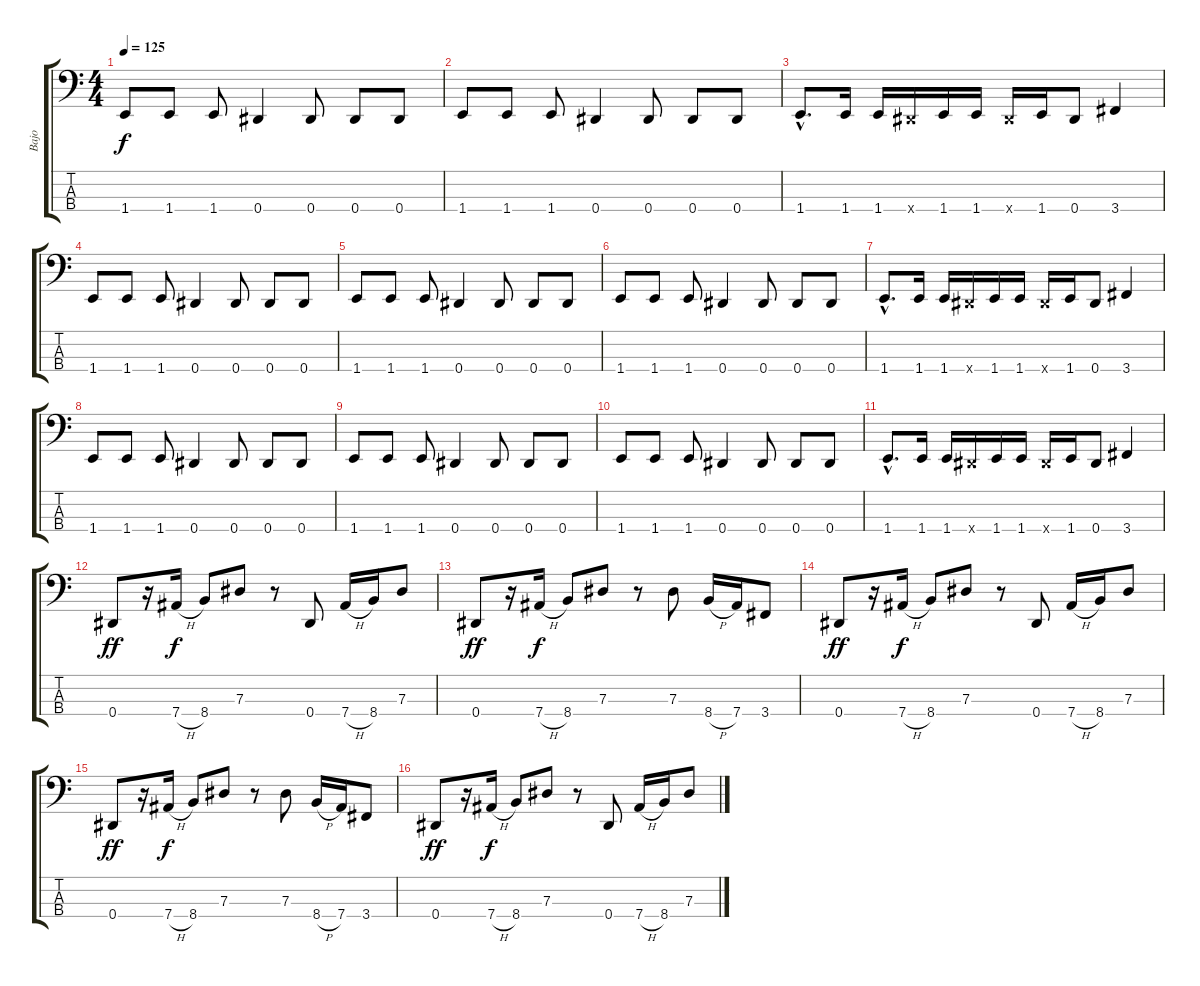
\track ("Bajo" "Bajo") {instrument electricbasspick}
\staff {score tabs}
\tuning (Gb2 Db2 Ab1 Eb1) {hide}
\ts (4 4)
\tempo 125
\clef f4
\ks c
1.4.8{dy f} 1.4.8 1.4.8 0.4.4 0.4.8 0.4.8 0.4.8 |
1.4.8 1.4.8 1.4.8 0.4.4 0.4.8 0.4.8 0.4.8 |
1.4{hac}.8{d} 1.4.16 1.4.16 0.4{x}.16 1.4.16 1.4.16 0.4{x}.16 1.4.16 0.4.8 3.4.4 |
1.4.8 1.4.8 1.4.8 0.4.4 0.4.8 0.4.8 0.4.8 |
1.4.8 1.4.8 1.4.8 0.4.4 0.4.8 0.4.8 0.4.8 |
1.4.8 1.4.8 1.4.8 0.4.4 0.4.8 0.4.8 0.4.8 |
1.4{hac}.8{d} 1.4.16 1.4.16 0.4{x}.16 1.4.16 1.4.16 0.4{x}.16 1.4.16 0.4.8 3.4.4 |
1.4.8 1.4.8 1.4.8 0.4.4 0.4.8 0.4.8 0.4.8 |
1.4.8 1.4.8 1.4.8 0.4.4 0.4.8 0.4.8 0.4.8 |
1.4.8 1.4.8 1.4.8 0.4.4 0.4.8 0.4.8 0.4.8 |
1.4{hac}.8{d} 1.4.16 1.4.16 0.4{x}.16 1.4.16 1.4.16 0.4{x}.16 1.4.16 0.4.8 3.4.4 |
0.4.8{dy ff} r.16 7.4{h}.16{dy f} 8.4.8 7.3.8 r.8 0.4.8 7.4{h}.16 8.4.16 7.3.8 |
0.4.8{dy ff} r.16 7.4{h}.16{dy f} 8.4.8 7.3.8 r.8 7.3.8 8.4{h}.16 7.4.16 3.4.8 |
0.4.8{dy ff} r.16 7.4{h}.16{dy f} 8.4.8 7.3.8 r.8 0.4.8 7.4{h}.16 8.4.16 7.3.8 |
0.4.8{dy ff} r.16 7.4{h}.16{dy f} 8.4.8 7.3.8 r.8 7.3.8 8.4{h}.16 7.4.16 3.4.8 |
0.4.8{dy ff} r.16 7.4{h}.16{dy f} 8.4.8 7.3.8 r.8 0.4.8 7.4{h}.16 8.4.16 7.3.8
